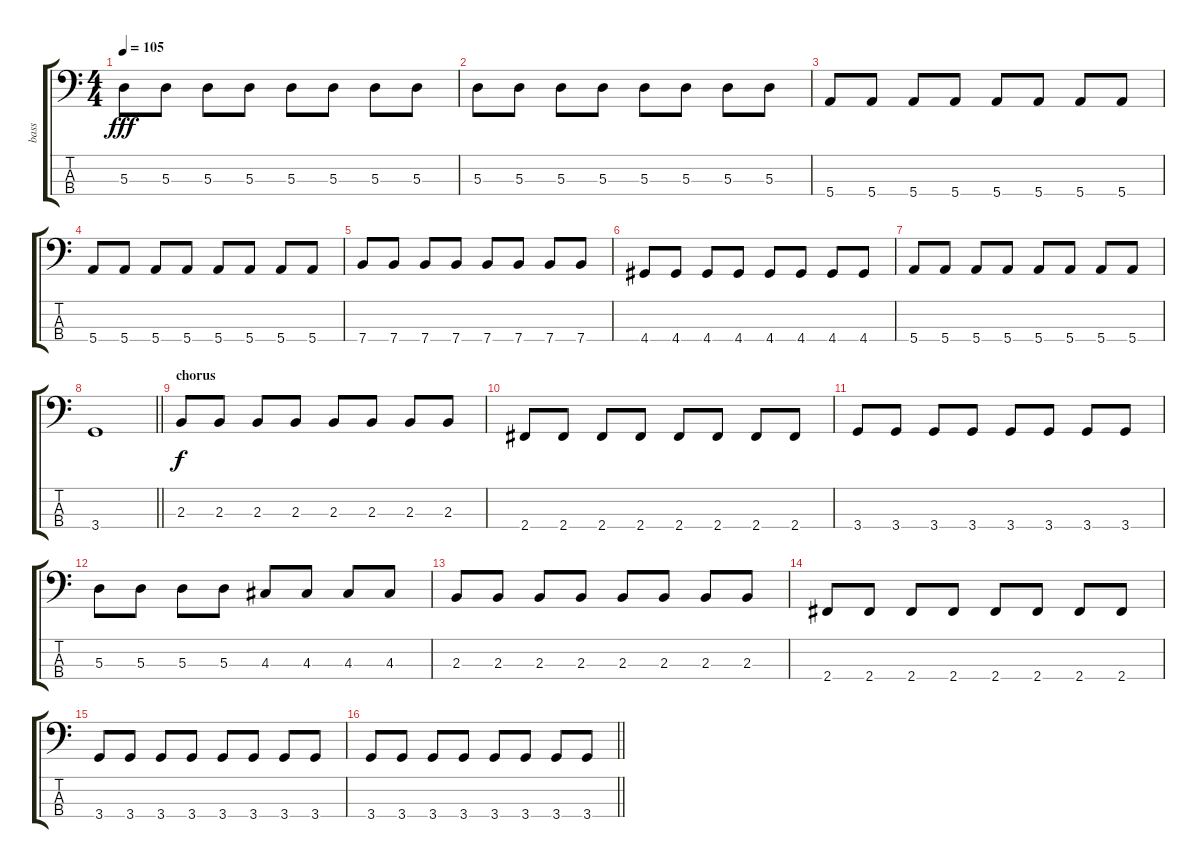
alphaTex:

\track ("bass" "bass") {instrument electricbassfinger}
\staff {score tabs}
\tuning (G2 D2 A1 E1) {hide}
\ts (4 4)
\tempo 105
\clef f4
\ks c
5.3.8{dy fff} 5.3.8 5.3.8 5.3.8 5.3.8 5.3.8 5.3.8 5.3.8 |
5.3.8 5.3.8 5.3.8 5.3.8 5.3.8 5.3.8 5.3.8 5.3.8 |
5.4.8 5.4.8 5.4.8 5.4.8 5.4.8 5.4.8 5.4.8 5.4.8 |
5.4.8 5.4.8 5.4.8 5.4.8 5.4.8 5.4.8 5.4.8 5.4.8 |
7.4.8 7.4.8 7.4.8 7.4.8 7.4.8 7.4.8 7.4.8 7.4.8 |
4.4.8 4.4.8 4.4.8 4.4.8 4.4.8 4.4.8 4.4.8 4.4.8 |
5.4.8 5.4.8 5.4.8 5.4.8 5.4.8 5.4.8 5.4.8 5.4.8 |
\barLineRight lightlight
3.4.1 |
\section ("" "chorus")
2.3.8{dy f} 2.3.8 2.3.8 2.3.8 2.3.8 2.3.8 2.3.8 2.3.8 |
2.4.8 2.4.8 2.4.8 2.4.8 2.4.8 2.4.8 2.4.8 2.4.8 |
3.4.8 3.4.8 3.4.8 3.4.8 3.4.8 3.4.8 3.4.8 3.4.8 |
5.3.8 5.3.8 5.3.8 5.3.8 4.3.8 4.3.8 4.3.8 4.3.8 |
2.3.8 2.3.8 2.3.8 2.3.8 2.3.8 2.3.8 2.3.8 2.3.8 |
2.4.8 2.4.8 2.4.8 2.4.8 2.4.8 2.4.8 2.4.8 2.4.8 |
3.4.8 3.4.8 3.4.8 3.4.8 3.4.8 3.4.8 3.4.8 3.4.8 |
\barLineRight lightlight
3.4.8 3.4.8 3.4.8 3.4.8 3.4.8 3.4.8 3.4.8 3.4.8
